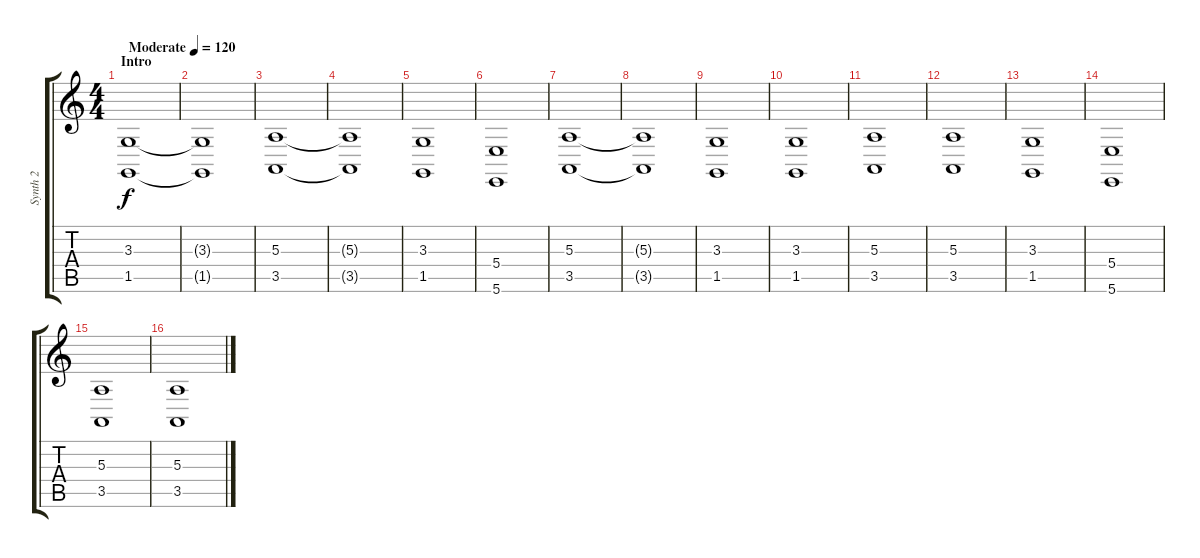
\track ("Synth 2" "Synth 2") {instrument lead1square}
\staff {score tabs}
\tuning (Db4 Ab3 E3 B2 Gb2 B1) {hide}
\ts (4 4)
\section ("" "Intro")
\tempo (120 "Moderate")
\clef g2
\ks c
(3.3 1.5).1{dy f instrument lead1square} |
(3.3{t} 1.5{t}).1 |
(5.3 3.5).1 |
(5.3{t} 3.5{t}).1 |
(3.3 1.5).1 |
(5.4 5.6).1 |
(5.3 3.5).1 |
(5.3{t} 3.5{t}).1 |
(3.3 1.5).1 |
(3.3 1.5).1 |
(5.3 3.5).1 |
(5.3 3.5).1 |
(3.3 1.5).1 |
(5.4 5.6).1 |
(5.3 3.5).1 |
(5.3 3.5).1
